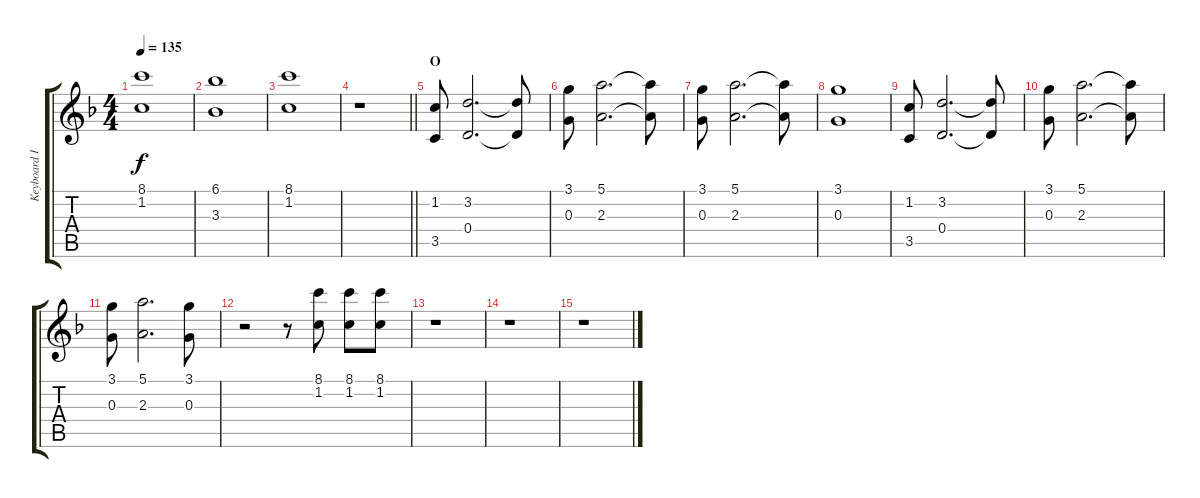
\track ("Keyboard I" "Keyboard I") {instrument fx5brightness}
\staff {score tabs}
\tuning (E5 B4 G4 D4 A3 E3) {hide}
\ts (4 4)
\tempo 135
\clef g2
\ks f
(8.1 1.2).1{dy f} |
(6.1 3.3).1 |
(8.1 1.2).1 |
\barLineRight lightlight
r.1 |
\section ("" "O")
(1.2 3.5).8 (3.2 0.4).2{d} (3.2{t} 0.4{t}).8 |
(3.1 0.3).8 (5.1 2.3).2{d} (5.1{t} 2.3{t}).8 |
(3.1 0.3).8 (5.1 2.3).2{d} (5.1{t} 2.3{t}).8 |
(3.1 0.3).1 |
(1.2 3.5).8 (3.2 0.4).2{d} (3.2{t} 0.4{t}).8 |
(3.1 0.3).8 (5.1 2.3).2{d} (5.1{t} 2.3{t}).8 |
(3.1 0.3).8 (5.1 2.3).2{d} (3.1 0.3).8 |
r.2 r.8 (8.1 1.2).8 (8.1 1.2).8 (8.1 1.2).8 |
r.1 |
r.1 |
r.1
